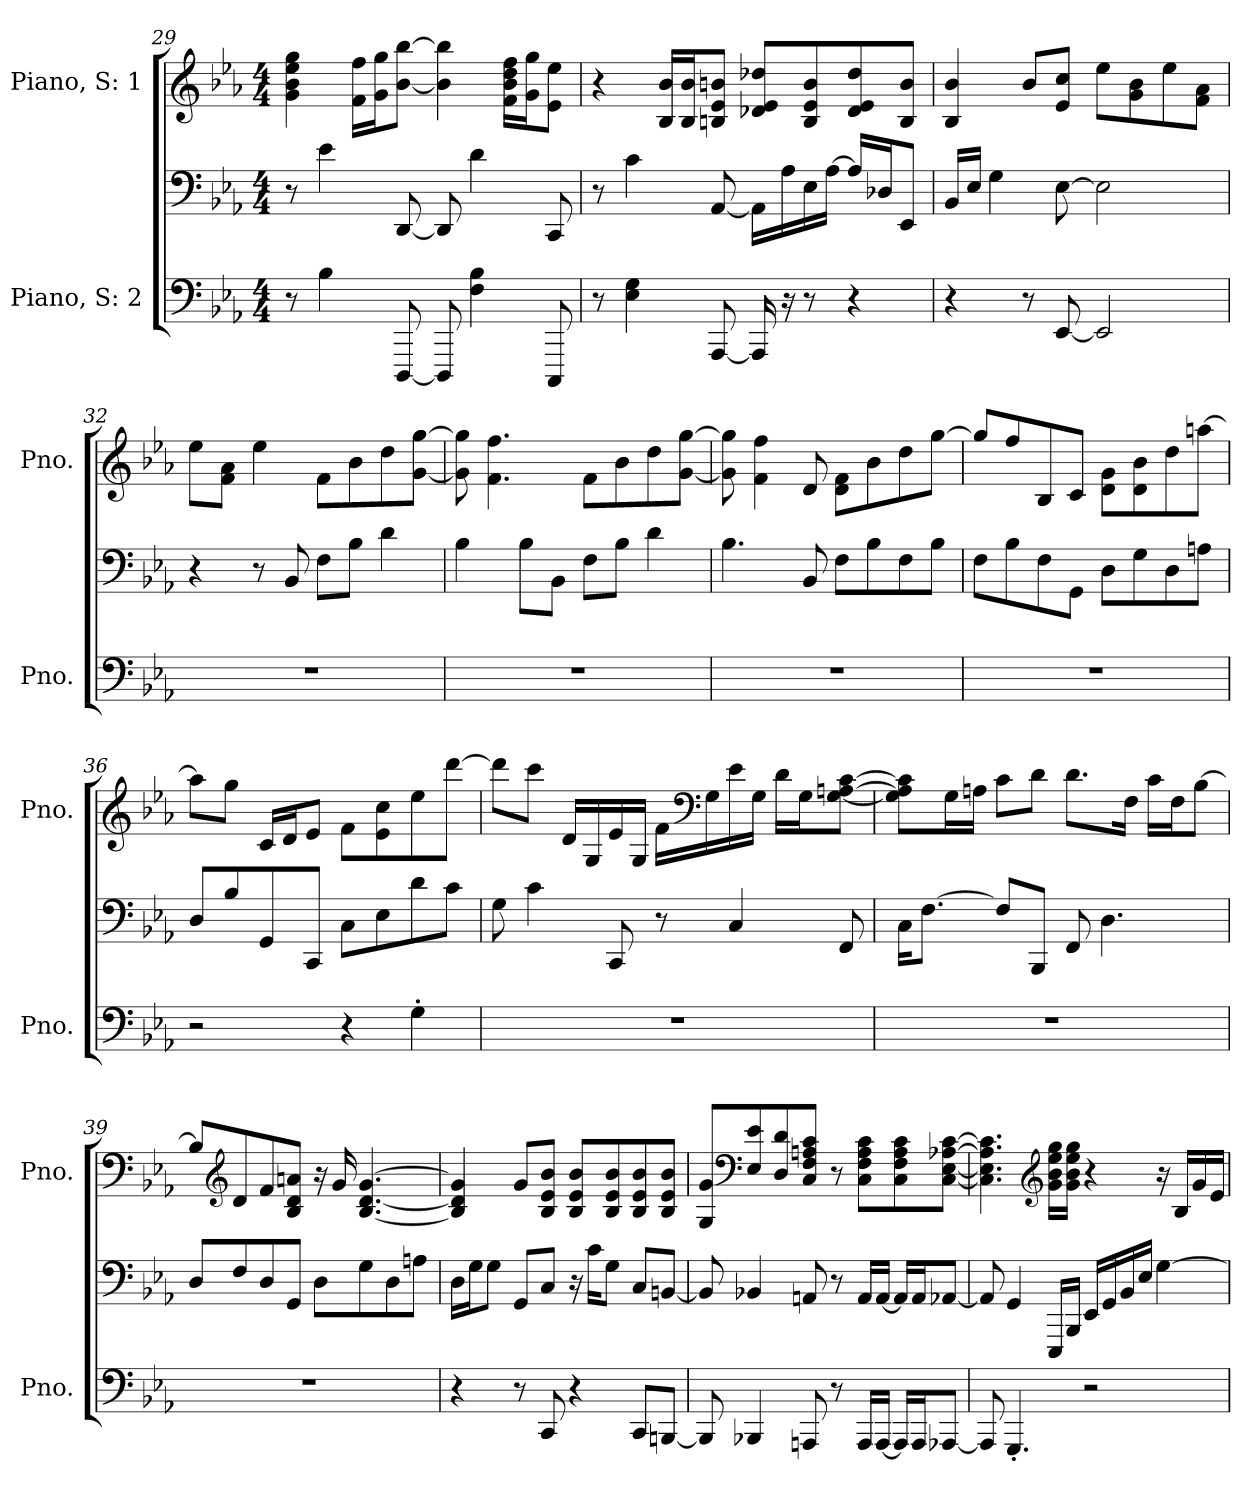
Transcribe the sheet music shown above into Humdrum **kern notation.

**kern	**kern	**kern
*part2	*part2	*part1
*staff3	*staff2	*staff1
*I"Piano, S:  2	*	*I"Piano, S:  1
*I'Pno.	*	*I'Pno.
!!LO:LB:g=z
*clefF4	*clefF4	*clefG2
*k[b-e-a-]	*k[b-e-a-]	*k[b-e-a-]
*M4/4	*M4/4	*M4/4
=29	=29	=29
8r	8r	4g\ 4b-\ 4ee-\ 4gg\
4B-\	4e-\	.
.	.	16f\ 16ff\LL
.	.	16g\ 16gg\J
[8DDD/	[8DD/	[8b-\ [8bb-\J
8DDD/]	8DD/]	4b-\] 4bb-\]
4F\ 4B-\	4d\	.
.	.	16f\ 16b-\ 16dd\ 16ff\LL
.	.	16g\ 16gg\J
8CCC/	8CC/	8e-\ 8ee-\J
=30	=30	=30
8r	8r	4r
4E-\ 4G\	4c\	.
.	.	16B-/ 16b-/LL
.	.	16B-/ 16b-/J
[8AAA-/	[8AA-/	8Bn/ 8e-/ 8bn/J
16AAA-/]	16AA-\LL]	8d-X/ 8e-/ 8dd-X/L
16r	16A-\	.
8r	16E-\	8B/ 8e-/ 8b/
.	[16A-\JJ	.
4r	16A-/LL]	8d-/ 8e-/ 8dd-/
.	16D-X/J	.
.	8EE-/J	8B/ 8b/J
=31	=31	=31
4r	16BB-/LL	4B-/ 4b-/
.	16E-/JJ	.
.	4G\	.
8r	.	8b-/L
[8EE-/	[8E-\	8e-/ 8cc/J
2EE-/]	2E-\]	8ee-\L
.	.	8g\ 8b-\
.	.	8ee-\
.	.	8f\ 8a-\J
!!LO:LB:g=z
=32	=32	=32
1r	4r	8ee-\L
.	.	8f\ 8a-\J
.	8r	4ee-\
.	8BB-/	.
.	8F\L	8f\L
.	8B-\J	8b-\
.	4d\	8dd\
.	.	[8g\ [8gg\J
=33	=33	=33
1r	4B-\	8g\] 8gg\]
.	.	4.f\ 4.ff\
.	8B-\L	.
.	8BB-\J	.
.	8F\L	8f\L
.	8B-\J	8b-\
.	4d\	8dd\
.	.	[8g\ [8gg\J
=34	=34	=34
1r	4.B-\	8g\] 8gg\]
.	.	4f\ 4ff\
.	8BB-/	8d/
.	8F\L	8d\ 8f\L
.	8B-\	8b-\
.	8F\	8dd\
.	8B-\J	[8gg\J
=35	=35	=35
1r	8F\L	8gg/L]
.	8B-\	8ff/
.	8F\	8B-/
.	8GG\J	8c/J
.	8D\L	8d\ 8g\L
.	8G\	8d\ 8b-\
.	8D\	8dd\
.	8An\J	[8aan\J
!!LO:LB:g=z
=36	=36	=36
2r	8D/L	8aa\L]
.	8B-/	8gg\J
.	8GG/	16c/LL
.	.	16d/J
.	8CC/J	8e-/J
4r	8C\L	8f\L
.	8E-\	8e-\ 8cc\
4G'\	8d\	8ee-\
.	8c\J	[8ddd\J
=37	=37	=37
1r	8G\	8ddd\L]
.	4c\	8ccc\J
.	.	16d/LL
.	.	16G/
.	8CC/	16e-/
.	.	16G/JJ
.	8r	16f\LL
*	*	*clefF4
.	.	16G\
.	4C/	16e-\
.	.	16G\JJ
.	.	16d\LL
.	.	16G\J
.	8FF/	[8G\ [8An\ [8c\J
=38	=38	=38
1r	16C\KL	8G\] 8A\] 8c\]L
.	[8.F\J	.
.	.	16G\L
.	.	16An\JJ
.	8F/L]	8c\L
.	8BBB-/J	8d\J
.	8FF/	8.d\L
.	4.D\	.
.	.	16F\Jk
.	.	16c\LL
.	.	16F\J
.	.	[8B-\J
!!LO:PB:g=z
=39	=39	=39
1r	8D/L	8B-/L]
*	*	*clefG2
.	8F/	8d/
.	8D/	8f/
.	8GG/J	8B-/ 8d/ 8an/J
.	8D\L	16r
.	.	16g/
.	8G\	[4.B-/ [4.d/ [4.g/
.	8D\	.
.	8An\J	.
=40	=40	=40
4r	16D\LL	4B-/] 4d/] 4g/]
.	16G\J	.
.	8G\J	.
8r	8GG/L	8g/L
8CC/	8C/J	8B-/ 8e-/ 8b-/J
4r	16r	8B-/ 8e-/ 8b-/L
.	16c\KL	.
.	8G\J	8B-/ 8e-/ 8b-/
8CC/L	8C/L	8B-/ 8e-/ 8b-/
[8BBBn/J	[8BBn/J	8B-/ 8e-/ 8b-/J
=41	=41	=41
8BBB/]	8BB/]	8G/ 8g/L
*	*	*clefF4
4BBB-X/	4BB-X/	8E-/ 8e-/
.	.	8D/ 8d/
8AAAn/	8AAn/	8C/ 8F/ 8An/ 8c/J
8r	8r	8r
16AAA/LL	16AA/LL	8C\ 8F\ 8A\ 8c\L
[16AAA/JJ	[16AA/JJ	.
16AAA/LL]	16AA/LL]	8C\ 8F\ 8A\ 8c\
16AAA/J	16AA/J	.
[8AAA-X/J	[8AA-X/J	[8C\ [8E-\ [8A-X\ [8c\J
!!LO:LB:g=z
=42	=42	=42
8AAA-/]	8AA-/]	4.C\] 4.E-\] 4.A-\] 4.c\]
4.GGG'/	4GG/	.
*	*	*clefG2
.	16EEE-/LL	16g\ 16b-\ 16ee-\ 16gg\LL
.	16BBB-/JJ	16g\ 16b-\ 16ee-\ 16gg\JJ
2r	16EE-/LL	4r
.	16GG/	.
.	16BB-/	.
.	16E-/JJ	.
.	[4G\	16r
.	.	16B-/LL
.	.	16g/
.	.	16e-/JJ
=	=	=
*-	*-	*-
